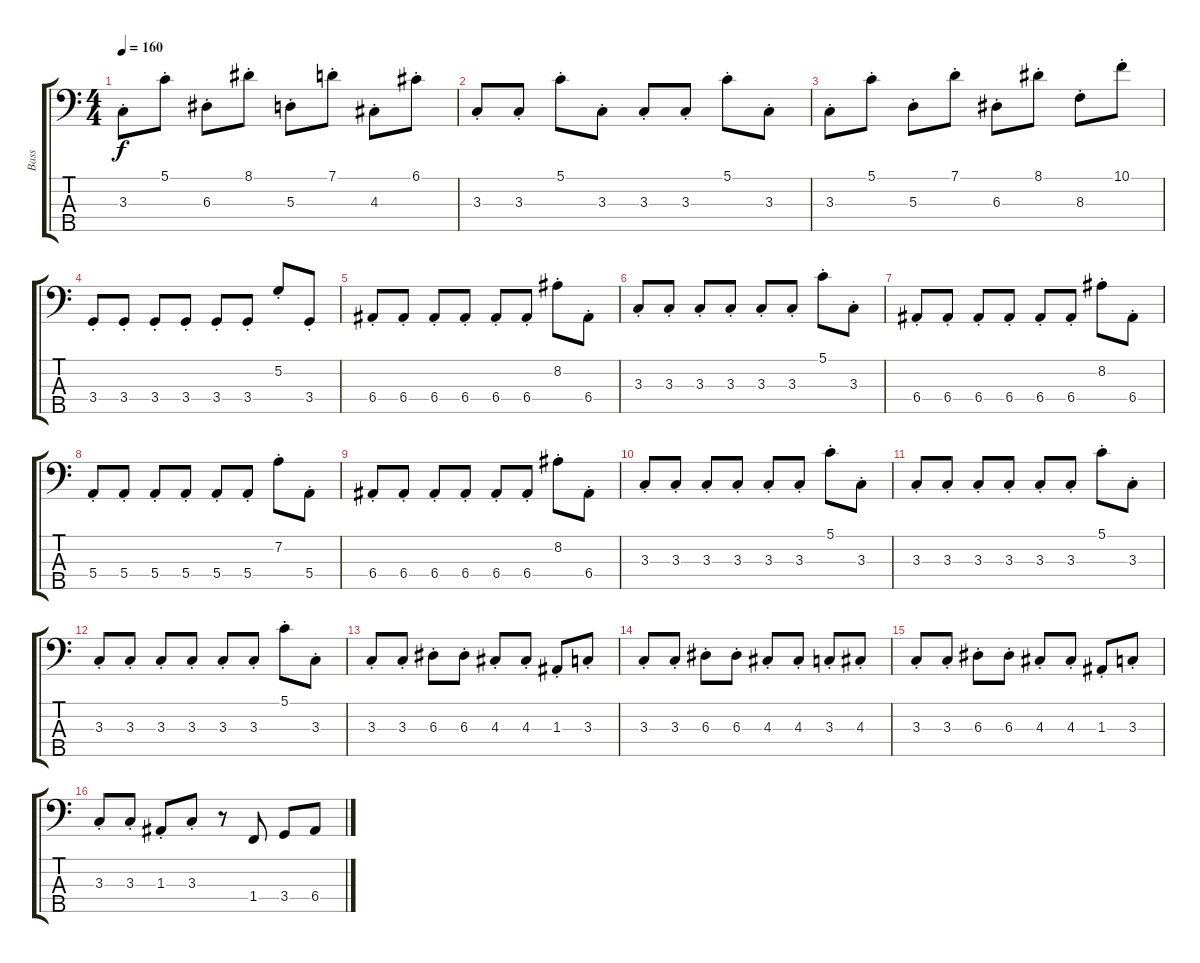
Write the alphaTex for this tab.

\track ("Bass" "Bass") {instrument electricbassfinger}
\staff {score tabs}
\tuning (G2 D2 A1 E1 B0) {hide}
\ts (4 4)
\tempo 160
\clef f4
\ks c
3.3{st}.8{dy f} 5.1{st}.8 6.3{st}.8 8.1{st}.8 5.3{st}.8 7.1{st}.8 4.3{st}.8 6.1{st}.8 |
3.3{st}.8 3.3{st}.8 5.1{st}.8 3.3{st}.8 3.3{st}.8 3.3{st}.8 5.1{st}.8 3.3{st}.8 |
3.3{st}.8 5.1{st}.8 5.3{st}.8 7.1{st}.8 6.3{st}.8 8.1{st}.8 8.3{st}.8 10.1{st}.8 |
3.4{st}.8 3.4{st}.8 3.4{st}.8 3.4{st}.8 3.4{st}.8 3.4{st}.8 5.2{st}.8 3.4{st}.8 |
6.4{st}.8 6.4{st}.8 6.4{st}.8 6.4{st}.8 6.4{st}.8 6.4{st}.8 8.2{st}.8 6.4{st}.8 |
3.3{st}.8 3.3{st}.8 3.3{st}.8 3.3{st}.8 3.3{st}.8 3.3{st}.8 5.1{st}.8 3.3{st}.8 |
6.4{st}.8 6.4{st}.8 6.4{st}.8 6.4{st}.8 6.4{st}.8 6.4{st}.8 8.2{st}.8 6.4{st}.8 |
5.4{st}.8 5.4{st}.8 5.4{st}.8 5.4{st}.8 5.4{st}.8 5.4{st}.8 7.2{st}.8 5.4{st}.8 |
6.4{st}.8 6.4{st}.8 6.4{st}.8 6.4{st}.8 6.4{st}.8 6.4{st}.8 8.2{st}.8 6.4{st}.8 |
3.3{st}.8 3.3{st}.8 3.3{st}.8 3.3{st}.8 3.3{st}.8 3.3{st}.8 5.1{st}.8 3.3{st}.8 |
3.3{st}.8 3.3{st}.8 3.3{st}.8 3.3{st}.8 3.3{st}.8 3.3{st}.8 5.1{st}.8 3.3{st}.8 |
3.3{st}.8 3.3{st}.8 3.3{st}.8 3.3{st}.8 3.3{st}.8 3.3{st}.8 5.1{st}.8 3.3{st}.8 |
3.3{st}.8 3.3{st}.8 6.3{st}.8 6.3{st}.8 4.3{st}.8 4.3{st}.8 1.3{st}.8 3.3{st}.8 |
3.3{st}.8 3.3{st}.8 6.3{st}.8 6.3{st}.8 4.3{st}.8 4.3{st}.8 3.3{st}.8 4.3{st}.8 |
3.3{st}.8 3.3{st}.8 6.3{st}.8 6.3{st}.8 4.3{st}.8 4.3{st}.8 1.3{st}.8 3.3{st}.8 |
3.3{st}.8 3.3{st}.8 1.3{st}.8 3.3{st}.8 r.8 1.4.8 3.4.8 6.4.8
